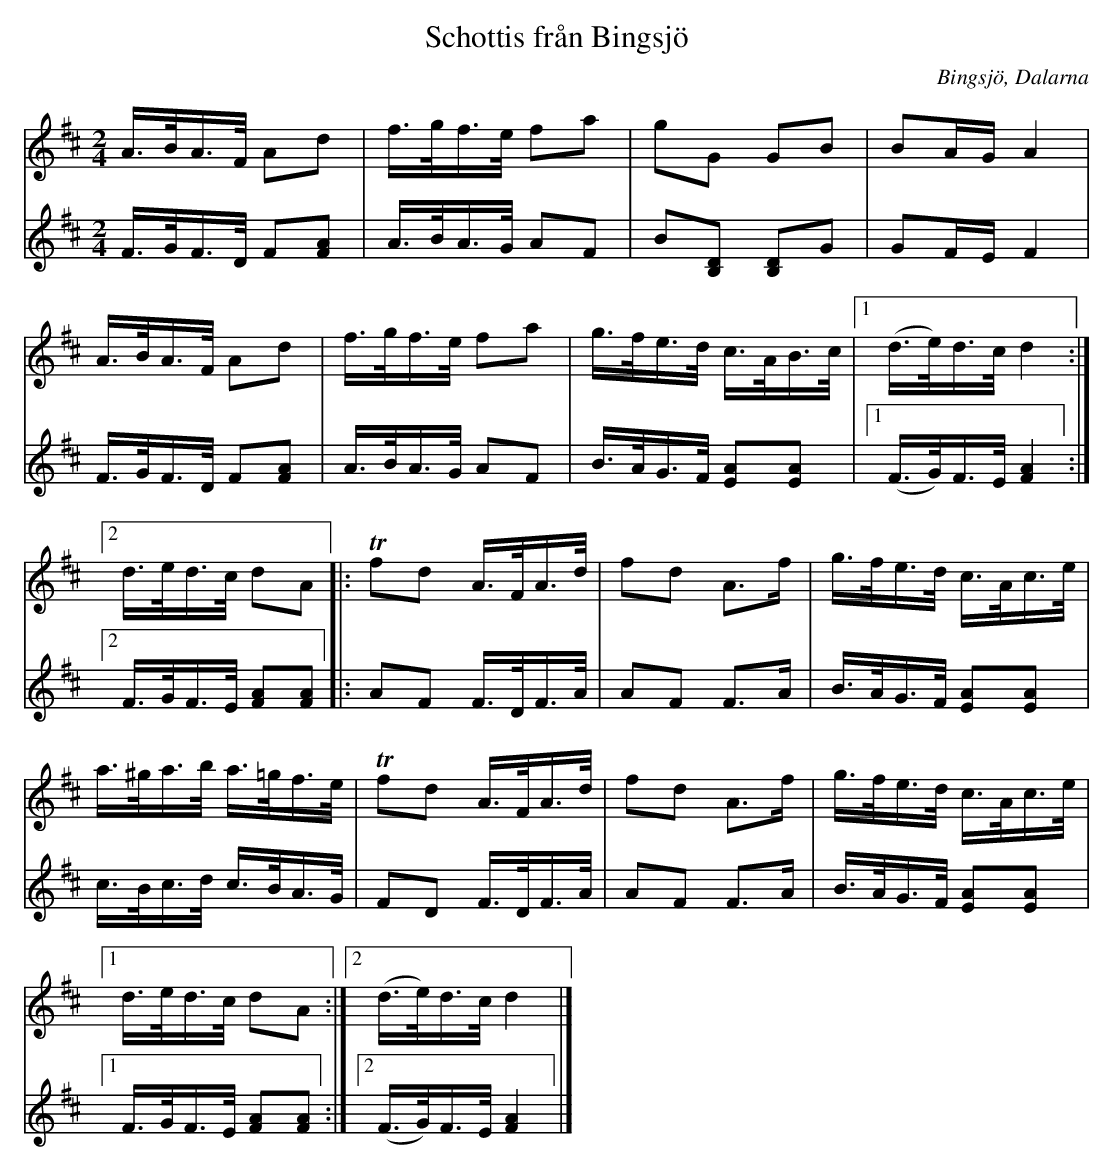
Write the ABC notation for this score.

X:1
T:Schottis från Bingsjö
O:Bingsjö, Dalarna
L:1/16
M:2/4
K:D
V:1
A>BA>F A2d2 |  f>gf>e f2a2 | g2G2 G2B2 | B2AG A4 |
A>BA>F A2d2 |  f>gf>e f2a2 | g>fe>d c>AB>c |1 (d>e)d>c d4 :|2
d>ed>c d2A2 |: !trill! f2d2 A>FA>d | f2d2 A2>f2 | g>fe>d c>Ac>e |
a>^ga>b a>=gf>e | !trill! f2d2 A>FA>d | f2d2 A2>f2 | g>fe>d c>Ac>e |1
d>ed>c d2A2 :|2 (d>e)d>c d4 |]
V:2
F>GF>D F2[FA]2 | A>BA>G A2F2 | B2[DB,]2 [DB,]2G2 | G2FE F4 |
F>GF>D F2[FA]2 | A>BA>G A2F2 | B>AG>F [EA]2[EA]2 |1 (F>G)F>E [FA]4 :|2
F>GF>E [FA]2[FA]2 |: A2F2 F>DF>A | A2F2 F2>A2 | B>AG>F [EA]2[EA]2 |
c>Bc>d c>BA>G | F2D2 F>DF>A |  A2F2 F2>A2 | B>AG>F [EA]2[EA]2 |1
F>GF>E [FA]2[FA]2 :|2 (F>G)F>E [FA]4 |]
